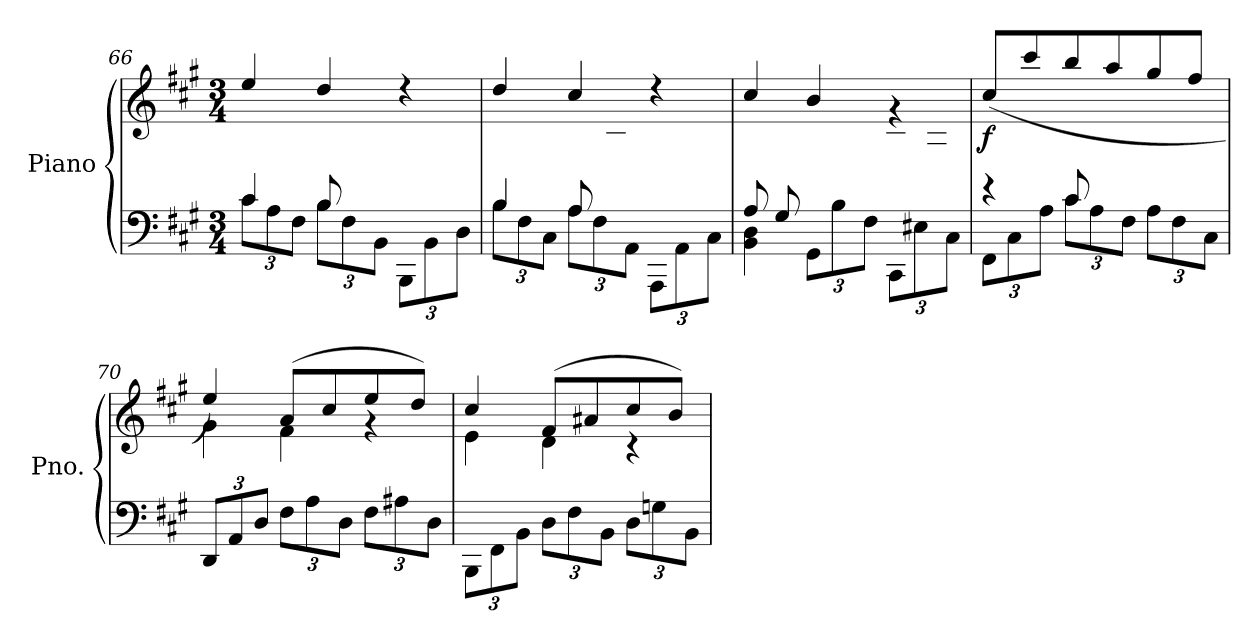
**kern	**kern	**dynam
*part1	*part1	*part1
*staff2	*staff1	*staff1/2
*I"Piano	*	*
*I'Pno.	*	*
*clefF4	*clefG2	*
*k[f#c#g#]	*k[f#c#g#]	*
*M3/4	*M3/4	*
=66	=66	=66
*^	*	*
*	*Xbrackettup	*	*
*	*	*^	*
4c#/	12c#\L	4ee/	4.ryy	.
.	12A\	.	.	.
.	12F#\J	.	.	.
(>8B/L	12B\L	4dd/	.	.
.	12F#\	.	.	.
4.ryy	.	.	8d\	.
.	12BB\J	.	.	.
.	12BBB\L	4rdd	8a\	.
.	12BB\	.	.	.
.	.	.	8g#\J)	.
.	12D\J	.	.	.
!!LO:PB:g=z	!!
=67	=67	=67	=67	=67
4B/	12B\L	4dd/	4.ryy	.
.	12F#\	.	.	.
.	12C#\J	.	.	.
(>8A/L	12A\L	4cc#/	.	.
.	12F#\	.	.	.
4.ryy	.	.	8c#\	.
.	12AA\J	.	.	.
.	12AAA\L	4rdd	8g#\	.
.	12AA\	.	.	.
.	.	.	8f#\J)	.
.	12C#\J	.	.	.
=68	=68	=68	=68	=68
(>8A/L	4BB\ 4D\	4cc#/	4ryy	.
8G#/	.	.	.	.
2ryy	12GG#\L	4b/	8e\	.
.	12B\	.	.	.
.	.	.	8d\	.
.	12F#\J	.	.	.
.	12CC#\L	4rg	8B\	.
.	12E#X\	.	.	.
.	.	.	8G#\J)	.
.	12C#\J	.	.	.
=69	=69	=69	=69	=69
!	!	!	!	!LO:DY:b
12FF#\L	4re	(>8cc#/L	4.ryy	f
12C#\	.	.	.	.
.	.	8ccc#/	.	.
12A\J	.	.	.	.
12c#\L	8c#/L	8bb/	.	.
12A\	.	.	.	.
.	4.ryy	8aa/	8cc#\	.
12F#\J	.	.	.	.
12A\L	.	8gg#/	8b\	.
12F#\	.	.	.	.
.	.	8ff#/J	8a\J	.
12C#\J	.	.	.	.
*v	*v	*	*	*
=70	=70	=70	=70
12DD/L	4ee/)	4g#\	.
12AA/	.	.	.
12D/J	.	.	.
12F#\L	(>8a/L	4f#\	.
12A\	.	.	.
.	8cc#/	.	.
12D\J	.	.	.
12F#\L	8ee/	4rg	.
12A#X\	.	.	.
.	8dd/J)	.	.
12D\J	.	.	.
!!LO:PB:g=z	!!
=71	=71	=71	=71
12BBB\L	4cc#/	4e\	.
12FF#\	.	.	.
12BB\J	.	.	.
12D\L	(>8f#/L	4d\	.
12F#\	.	.	.
.	8a#X/	.	.
12BB\J	.	.	.
12D\L	8cc#/	4r	.
12Gn\	.	.	.
.	8b/J)	.	.
12BB\J	.	.	.
*	*v	*v	*
=	=	=
*-	*-	*-
